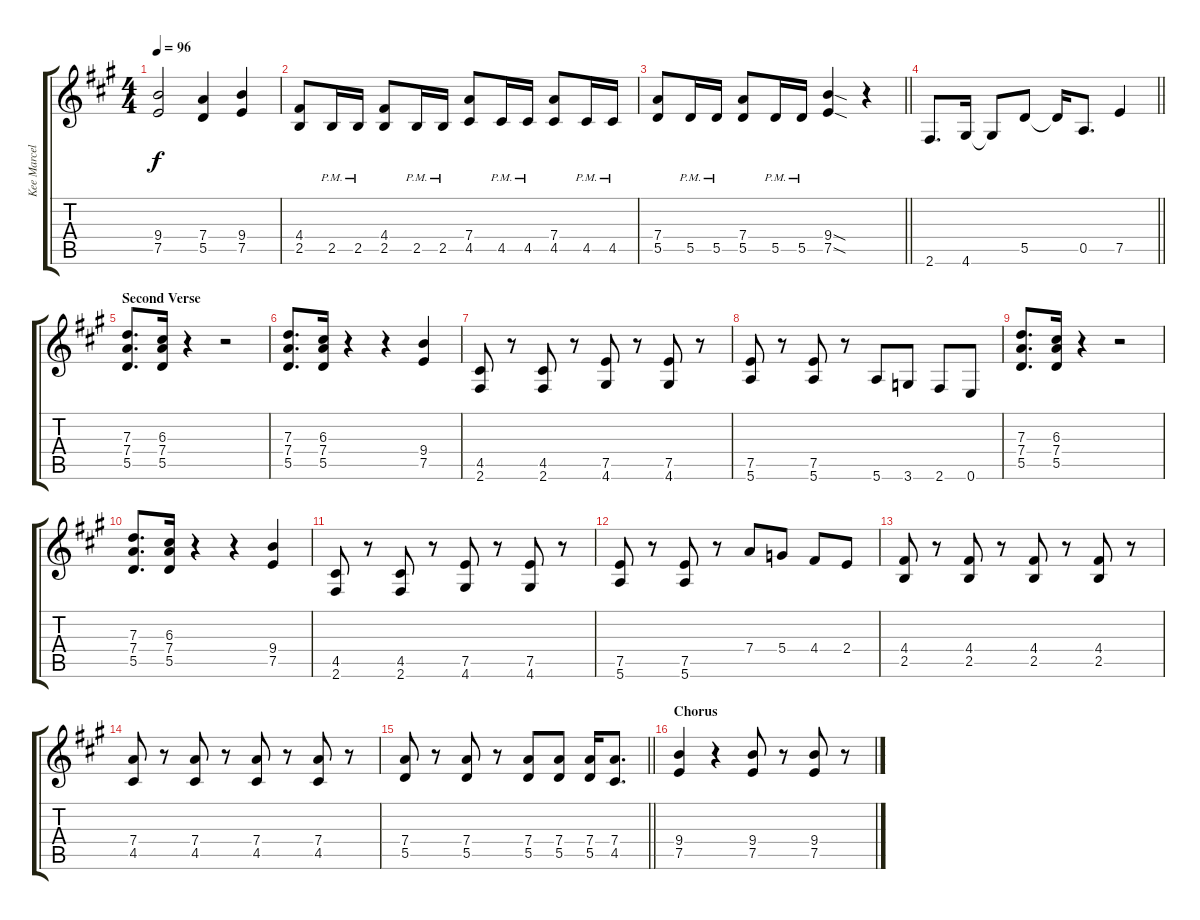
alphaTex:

\track ("Kee Marcello" "Kee Marcel") {instrument distortionguitar}
\staff {score tabs}
\tuning (E4 B3 G3 D3 A2 E2) {hide}
\ts (4 4)
\tempo 96
\clef g2
\ks a
(9.4 7.5).2{dy f} (7.4 5.5).4 (9.4 7.5).4 |
(4.4 2.5).8 2.5{pm}.16 2.5{pm}.16 (4.4 2.5).8 2.5{pm}.16 2.5{pm}.16 (7.4 4.5).8 4.5{pm}.16 4.5{pm}.16 (7.4 4.5).8 4.5{pm}.16 4.5{pm}.16 |
\barLineRight lightlight
(7.4 5.5).8 5.5{pm}.16 5.5{pm}.16 (7.4 5.5).8 5.5{pm}.16 5.5{pm}.16 (9.4{sod} 7.5{sod}).4 r.4 |
\section ("" "")
\barLineRight lightlight
2.6.8{d} 4.6.16 4.6{t}.8 5.5.8 5.5{t}.16 0.5.8{d} 7.5.4 |
\section ("" "Second Verse")
(7.3 7.4 5.5).8{d} (6.3 7.4 5.5).16 r.4 r.2 |
(7.3 7.4 5.5).8{d} (6.3 7.4 5.5).16 r.4 r.4 (9.4 7.5).4 |
(4.5 2.6).8 r.8 (4.5 2.6).8 r.8 (7.5 4.6).8 r.8 (7.5 4.6).8 r.8 |
(7.5 5.6).8 r.8 (7.5 5.6).8 r.8 5.6.8 3.6.8 2.6.8 0.6.8 |
(7.3 7.4 5.5).8{d} (6.3 7.4 5.5).16 r.4 r.2 |
(7.3 7.4 5.5).8{d} (6.3 7.4 5.5).16 r.4 r.4 (9.4 7.5).4 |
(4.5 2.6).8 r.8 (4.5 2.6).8 r.8 (7.5 4.6).8 r.8 (7.5 4.6).8 r.8 |
(7.5 5.6).8 r.8 (7.5 5.6).8 r.8 7.4.8 5.4.8 4.4.8 2.4.8 |
(4.4 2.5).8 r.8 (4.4 2.5).8 r.8 (4.4 2.5).8 r.8 (4.4 2.5).8 r.8 |
(7.4 4.5).8 r.8 (7.4 4.5).8 r.8 (7.4 4.5).8 r.8 (7.4 4.5).8 r.8 |
\barLineRight lightlight
(7.4 5.5).8 r.8 (7.4 5.5).8 r.8 (7.4 5.5).8 (7.4 5.5).8 (7.4 5.5).16 (7.4 4.5).8{d} |
\section ("" "Chorus")
(9.4 7.5).4 r.4 (9.4 7.5).8 r.8 (9.4 7.5).8 r.8
